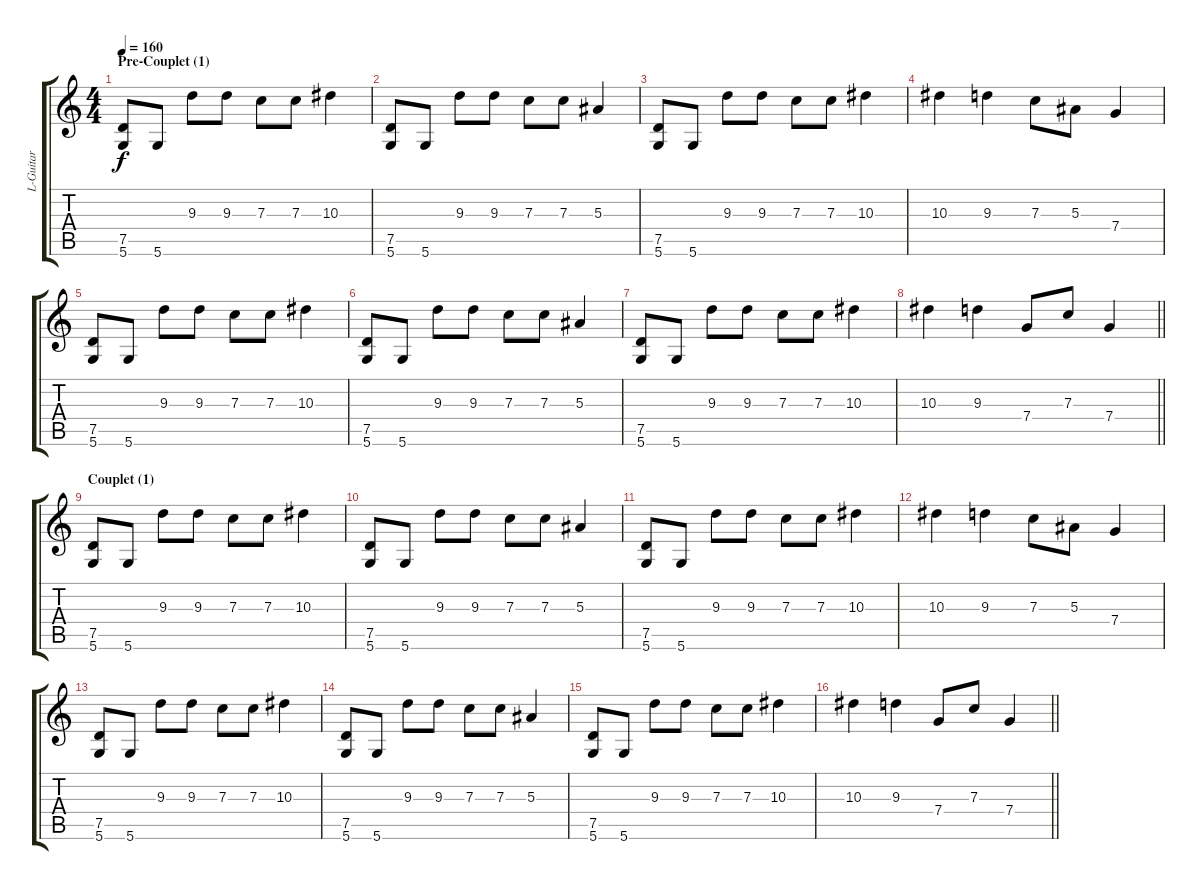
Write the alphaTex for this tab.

\track ("L-Guitar" "L-Guitar") {instrument distortionguitar}
\staff {score tabs}
\tuning (D4 A3 F3 C3 G2 D2) {hide}
\ts (4 4)
\section ("" "Pre-Couplet (1)")
\tempo 160
\clef g2
\ks c
(7.5 5.6).8{dy f} 5.6.8 9.3.8 9.3.8 7.3.8 7.3.8 10.3.4 |
(7.5 5.6).8 5.6.8 9.3.8 9.3.8 7.3.8 7.3.8 5.3.4 |
(7.5 5.6).8 5.6.8 9.3.8 9.3.8 7.3.8 7.3.8 10.3.4 |
10.3.4 9.3.4 7.3.8 5.3.8 7.4.4 |
(7.5 5.6).8 5.6.8 9.3.8 9.3.8 7.3.8 7.3.8 10.3.4 |
(7.5 5.6).8 5.6.8 9.3.8 9.3.8 7.3.8 7.3.8 5.3.4 |
(7.5 5.6).8 5.6.8 9.3.8 9.3.8 7.3.8 7.3.8 10.3.4 |
\barLineRight lightlight
10.3.4 9.3.4 7.4.8 7.3.8 7.4.4 |
\section ("" "Couplet (1)")
(7.5 5.6).8 5.6.8 9.3.8 9.3.8 7.3.8 7.3.8 10.3.4 |
(7.5 5.6).8 5.6.8 9.3.8 9.3.8 7.3.8 7.3.8 5.3.4 |
(7.5 5.6).8 5.6.8 9.3.8 9.3.8 7.3.8 7.3.8 10.3.4 |
10.3.4 9.3.4 7.3.8 5.3.8 7.4.4 |
(7.5 5.6).8 5.6.8 9.3.8 9.3.8 7.3.8 7.3.8 10.3.4 |
(7.5 5.6).8 5.6.8 9.3.8 9.3.8 7.3.8 7.3.8 5.3.4 |
(7.5 5.6).8 5.6.8 9.3.8 9.3.8 7.3.8 7.3.8 10.3.4 |
\barLineRight lightlight
10.3.4 9.3.4 7.4.8 7.3.8 7.4.4
